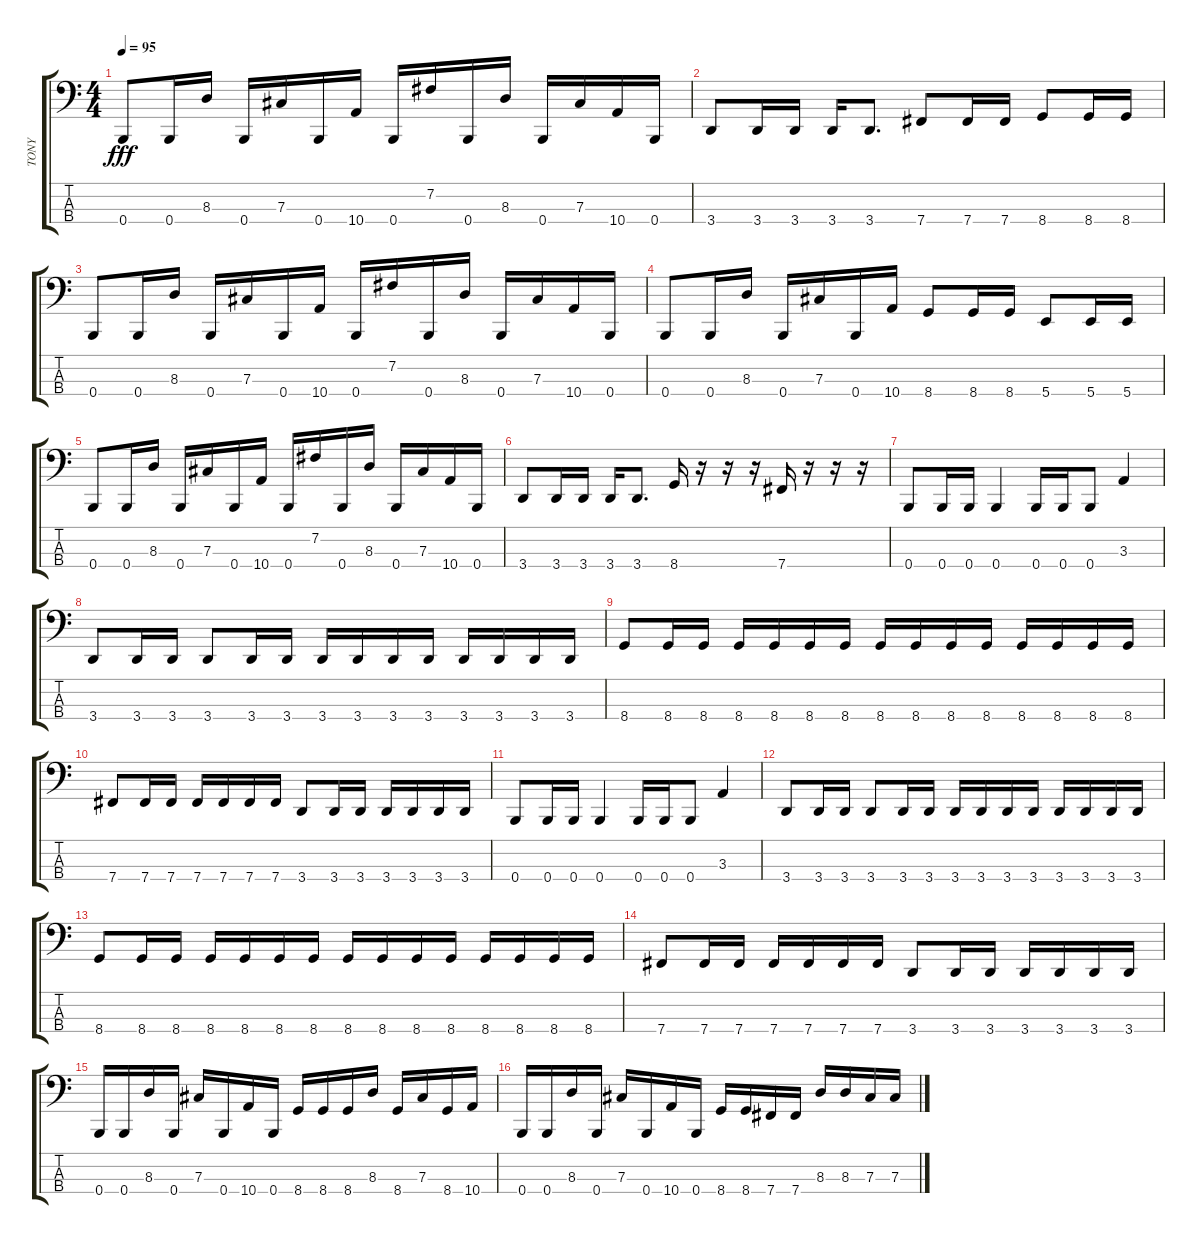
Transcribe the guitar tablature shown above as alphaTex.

\track ("TONY" "TONY") {instrument electricbasspick}
\staff {score tabs}
\tuning (E2 B1 Gb1 B0) {hide}
\ts (4 4)
\tempo 95
\clef f4
\ks c
0.4.8{dy fff} 0.4.16 8.3.16 0.4.16 7.3.16 0.4.16 10.4.16 0.4.16 7.2.16 0.4.16 8.3.16 0.4.16 7.3.16 10.4.16 0.4.16 |
3.4.8 3.4.16 3.4.16 3.4.16 3.4.8{d} 7.4.8 7.4.16 7.4.16 8.4.8 8.4.16 8.4.16 |
0.4.8 0.4.16 8.3.16 0.4.16 7.3.16 0.4.16 10.4.16 0.4.16 7.2.16 0.4.16 8.3.16 0.4.16 7.3.16 10.4.16 0.4.16 |
0.4.8 0.4.16 8.3.16 0.4.16 7.3.16 0.4.16 10.4.16 8.4.8 8.4.16 8.4.16 5.4.8 5.4.16 5.4.16 |
0.4.8 0.4.16 8.3.16 0.4.16 7.3.16 0.4.16 10.4.16 0.4.16 7.2.16 0.4.16 8.3.16 0.4.16 7.3.16 10.4.16 0.4.16 |
3.4.8 3.4.16 3.4.16 3.4.16 3.4.8{d} 8.4.16 r.16 r.16 r.16 7.4.16 r.16 r.16 r.16 |
0.4.8 0.4.16 0.4.16 0.4.4 0.4.16 0.4.16 0.4.8 3.3.4 |
3.4.8 3.4.16 3.4.16 3.4.8 3.4.16 3.4.16 3.4.16 3.4.16 3.4.16 3.4.16 3.4.16 3.4.16 3.4.16 3.4.16 |
8.4.8 8.4.16 8.4.16 8.4.16 8.4.16 8.4.16 8.4.16 8.4.16 8.4.16 8.4.16 8.4.16 8.4.16 8.4.16 8.4.16 8.4.16 |
7.4.8 7.4.16 7.4.16 7.4.16 7.4.16 7.4.16 7.4.16 3.4.8 3.4.16 3.4.16 3.4.16 3.4.16 3.4.16 3.4.16 |
0.4.8 0.4.16 0.4.16 0.4.4 0.4.16 0.4.16 0.4.8 3.3.4 |
3.4.8 3.4.16 3.4.16 3.4.8 3.4.16 3.4.16 3.4.16 3.4.16 3.4.16 3.4.16 3.4.16 3.4.16 3.4.16 3.4.16 |
8.4.8 8.4.16 8.4.16 8.4.16 8.4.16 8.4.16 8.4.16 8.4.16 8.4.16 8.4.16 8.4.16 8.4.16 8.4.16 8.4.16 8.4.16 |
7.4.8 7.4.16 7.4.16 7.4.16 7.4.16 7.4.16 7.4.16 3.4.8 3.4.16 3.4.16 3.4.16 3.4.16 3.4.16 3.4.16 |
0.4.16 0.4.16 8.3.16 0.4.16 7.3.16 0.4.16 10.4.16 0.4.16 8.4.16 8.4.16 8.4.16 8.3.16 8.4.16 7.3.16 8.4.16 10.4.16 |
0.4.16 0.4.16 8.3.16 0.4.16 7.3.16 0.4.16 10.4.16 0.4.16 8.4.16 8.4.16 7.4.16 7.4.16 8.3.16 8.3.16 7.3.16 7.3.16
